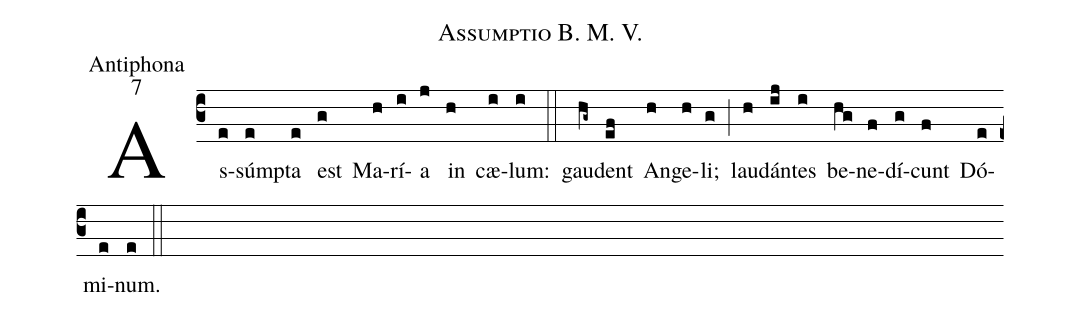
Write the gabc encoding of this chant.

name:Assumptio B. M. V.;
office-part:Antiphona;
mode:7;
%%
(c3) As(e)súmp(e)ta(e) est(g) Ma(h)rí(i)a(j) in(h) cæ(i)lum:(i) (::) gau(hg~)dent(ef) An(h)ge(h)li;(g) (;) lau(h)dán(ij)tes(i) be(hg)ne(f)dí(g)cunt(f) Dó(e)mi(e)num.(e) (::)
